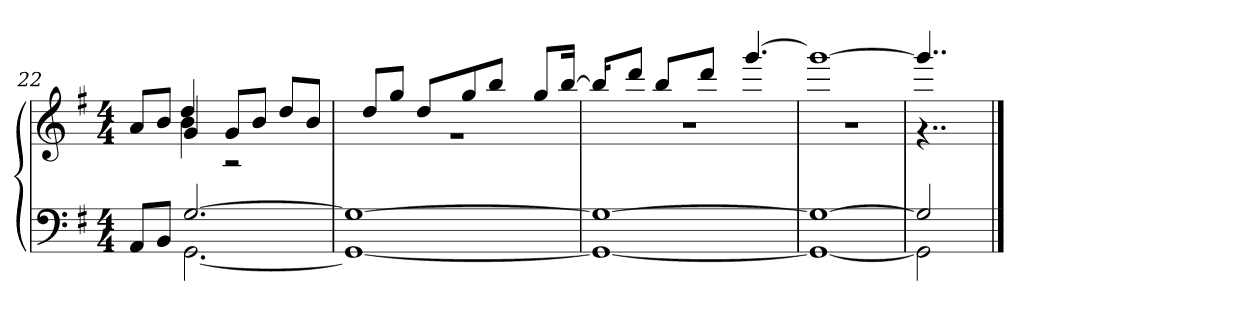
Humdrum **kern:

**kern	**kern
*part2	*part1
*staff2	*staff1
*clefF4	*clefG2
*k[f#]	*k[f#]
*G:	*G:
*M4/4	*M4/4
=22	=22
*^	*^
*	*	*	*^
8AAL	4ryy	8aL	4ryy	4ryy
8BBJ	.	8bJ	.	.
[2.G	[2.GG	4g	4b	4dd
.	.	8gL	2r	2ryy
.	.	8bJ	.	.
.	.	8ddL	.	.
.	.	8bJ	.	.
*	*	*	*v	*v
=23	=23	=23	=23
1G_	1GG_	16ryy	1r
.	.	8ddL	.
.	.	8ggJ	.
.	.	8ddL	.
.	.	16ryy	.
.	.	8gg	.
.	.	8bbJ	.
.	.	16ryy	.
.	.	8ggL	.
.	.	[16bbJk	.
=24	=24	=24	=24
1G_	1GG_	16bbKL]	1r
.	.	16ryy	.
.	.	8dddJ	.
.	.	8bbL	.
.	.	16ryy	.
.	.	8dddJ	.
.	.	16ryy	.
.	.	[4.ggg	.
=25	=25	=25	=25
1G_	1GG_	1ggg_	1r
=26	=26	=26	=26
2G]	2GG]	4..ggg]	4..r
.	.	16ryy	16ryy
*v	*v	*	*
*	*v	*v
==	==
*-	*-
